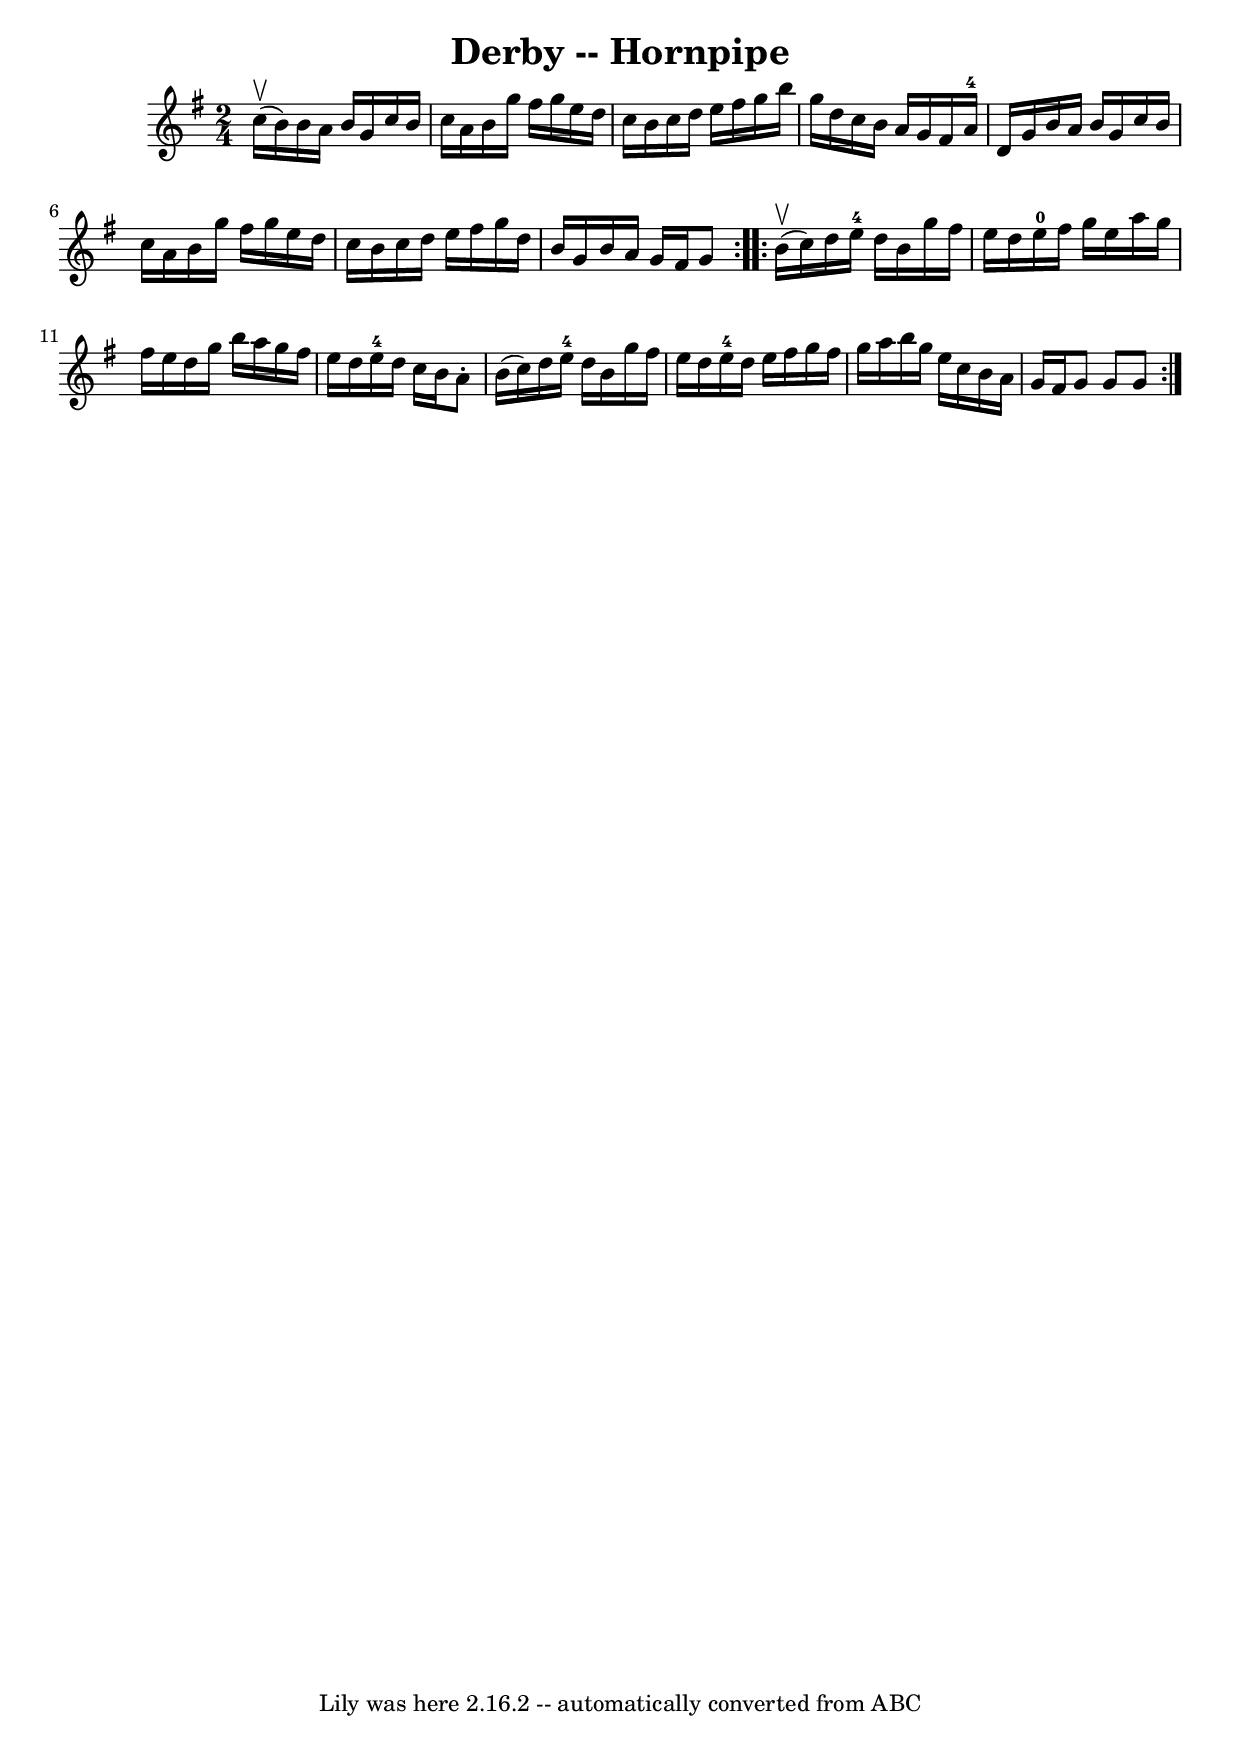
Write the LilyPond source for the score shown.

\version "2.16.2"
\include "Mammoth.ily"
\header {
  %% book = "Cole's 1000 Fiddle Tunes"
  crossRefNumber = "1"
  footnotes = ""
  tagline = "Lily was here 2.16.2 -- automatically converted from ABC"
  title = "Derby -- Hornpipe"

}
voicedefault =  {



  \repeat volta 2 {

    \time 2/4 
    \key g \major
 c''16 (^\upbow b'16) |
    b'16 a'16   
    b'16 g'16 c''16 b'16 c''16 a'16  |
    b'16 g''16    
    fis''16 g''16 e''16 d''16 c''16 b'16  |
    c''16 d''16  
    e''16 fis''16 g''16 b''16 g''16 d''16  |
    c''16    
    b'16 a'16 g'16 fis'16 a'16-4 d'16 g'16  |
    b'16   
    a'16 b'16 g'16 c''16 b'16 c''16 a'16  |
    b'16    
    g''16 fis''16 g''16 e''16 d''16 c''16 b'16  |
    c''16  
    d''16 e''16 fis''16 g''16 d''16 b'16 g'16  |
    b'16  
    a'16 g'16 fis'16 g'8  
  }     
  \repeat volta 2 {
    b'16 (^\upbow   
    c''16) |
    d''16 e''16-4 d''16 b'16 g''16 fis''16    
    e''16 d''16  |
    e''16-0 fis''16 g''16 e''16 a''16    
    g''16 fis''16 e''16  |
    d''16 g''16 b''16 a''16 g''16 
    fis''16 e''16 d''16  |
    e''16-4 d''16 c''16 b'16    
    a'8 -. b'16 (c''16) |
    d''16 e''16-4 d''16 b'16    
    g''16 fis''16 e''16 d''16  |
    e''16-4 d''16 e''16    
    fis''16 g''16 fis''16 g''16 a''16  |
    b''16 g''16    
    e''16 c''16 b'16 a'16 g'16 fis'16  |
    g'8 g'8 g'8  

  }   

}

\score{
  <<

    \context Staff="default"
    {
      \voicedefault 
      
    }

  >>
  \layout {
    
  }
  \midi {
  }

}
